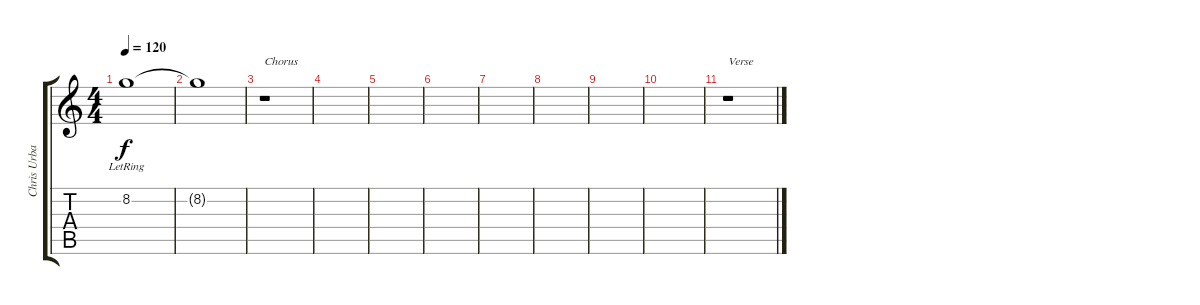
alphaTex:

\track ("Chris Urbanowicz" "Chris Urba") {instrument overdrivenguitar}
\staff {score tabs}
\tuning (E4 B3 G3 D3 A2 E2) {hide}
\ts (4 4)
\tempo 120
\clef g2
\ks c
8.2{lr}.1{dy f} |
8.2{t}.1 |
r.1{txt "Chorus"} |
|
|
|
|
|
|
|
r.1{txt "Verse"}
